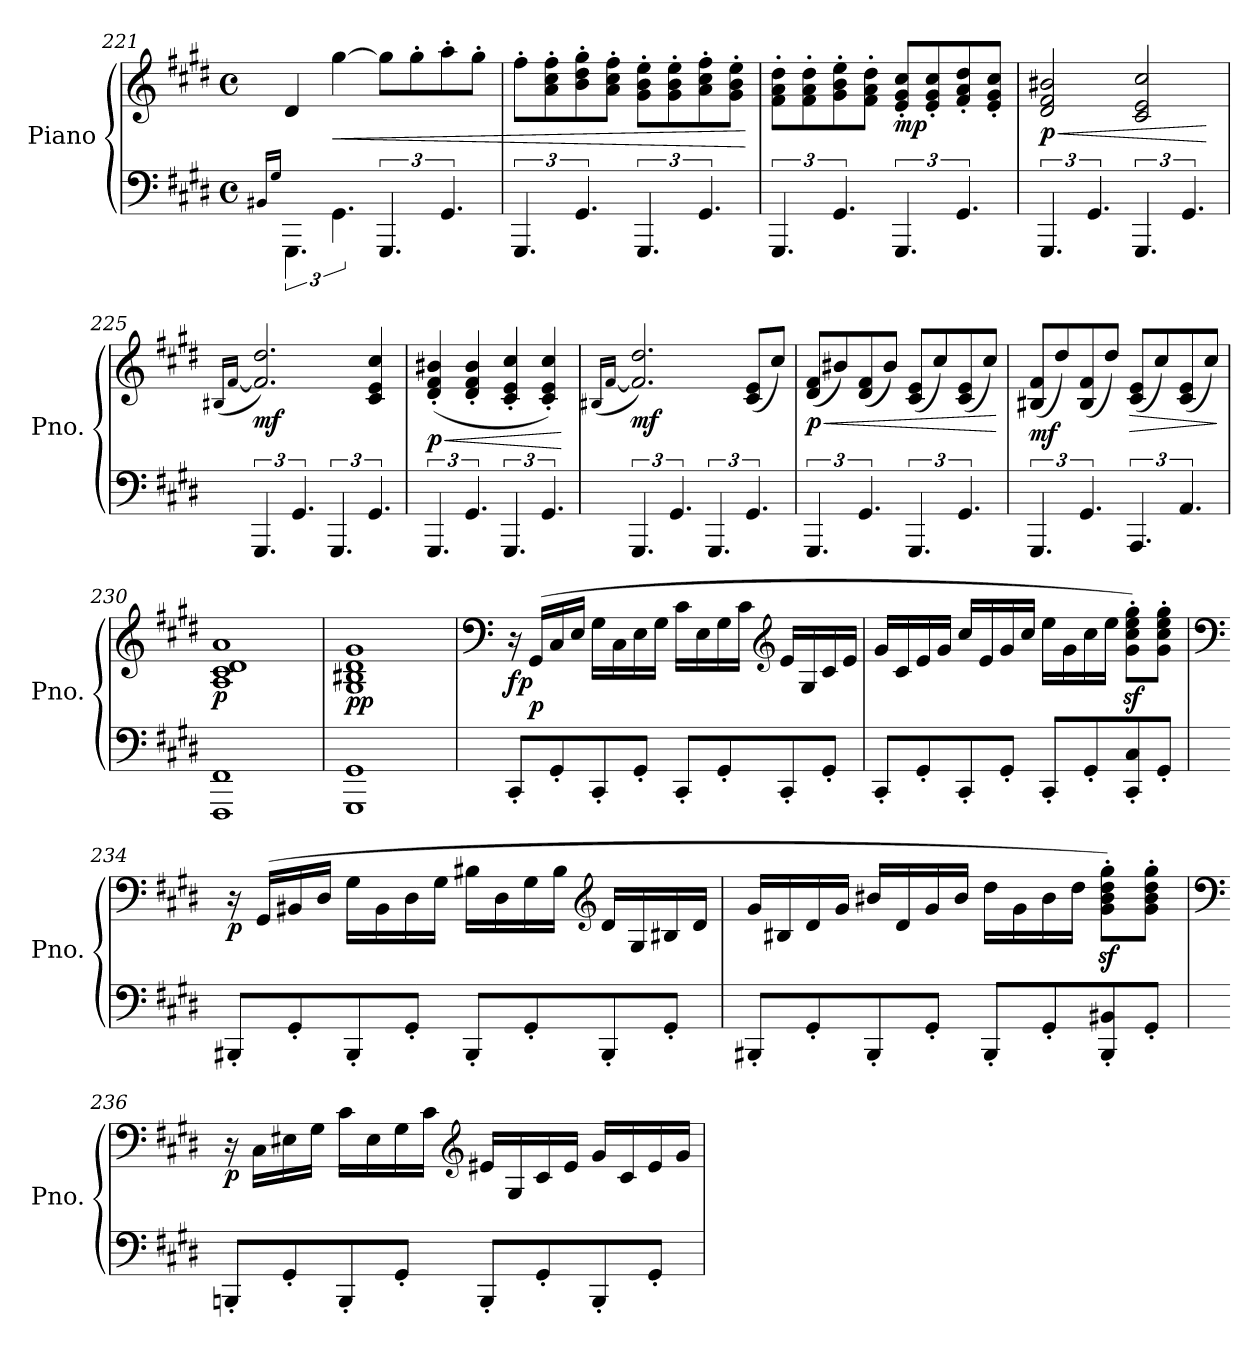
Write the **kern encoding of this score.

**kern	**kern	**dynam
*part1	*part1	*part1
*staff2	*staff1	*staff1/2
*I"Piano	*	*
*I'Pno.	*	*
*clefF4	*clefG2	*
*k[f#c#g#d#]	*k[f#c#g#d#]	*
*M4/4	*M4/4	*
*met(c)	*met(c)	*
=221	=221	=221
(16qBB#X/LL	.	.
16qG#/JJ	.	.
*^	*	*
1ryy	6.GGG#\	4d#/)	.
!	!	!	!LO:HP:b
.	6.GG#\	[4gg#\	<
.	6.GGG#/	8gg#\L]	.
.	.	8gg#'\	.
.	6.GG#/	8aa'\	.
.	.	8gg#'\J	.
*v	*v	*	*
=222	=222	=222
6.GGG#/	8ff#'\L	.
.	8a\' 8cc#\' 8ff#\'	.
6.GG#/	8b\' 8dd#\' 8gg#\'	.
.	8a\' 8cc#\' 8ff#\'J	.
6.GGG#/	8g#\' 8b\' 8ee\'L	.
.	8g#\' 8b\' 8ee\'	.
6.GG#/	8a\' 8cc#\' 8ff#\'	.
.	8g#\' 8b\' 8ee\'J	.
.	.	[
=223	=223	=223
6.GGG#/	8f#\' 8a\' 8dd#\'L	.
.	8f#\' 8a\' 8dd#\'	.
6.GG#/	8g#\' 8b\' 8ee\'	.
.	8f#\' 8a\' 8dd#\'J	.
!	!	!LO:DY:b
6.GGG#/	8e/' 8g#/' 8cc#/'L	mp
.	8e/' 8g#/' 8cc#/'	.
6.GG#/	8f#/' 8a/' 8dd#/'	.
.	8e/' 8g#/' 8cc#/'J	.
=224	=224	=224
!	!	!LO:HP:b
!	!	!LO:DY:n=1:b
6.GGG#/	2d#/ 2f#/ 2b#X/	< p
6.GG#/	.	.
6.GGG#/	2c#/ 2e/ 2cc#/	.
6.GG#/	.	.
.	.	[
=225	=225	=225
.	(16qB#X/LL	.
.	[16qf#/JJ	.
!	!	!LO:DY:b
6.GGG#/	2.f#/] 2.dd#/)	mf
6.GG#/	.	.
6.GGG#/	.	.
6.GG#/	4c#/ 4e/ 4cc#/	.
=226	=226	=226
!	!	!LO:HP:b
!	!	!LO:DY:n=1:b
6.GGG#/	(4d#/' 4f#/' 4b#X/'	< p
6.GG#/	4d#/' 4f#/' 4b#/'	.
6.GGG#/	4c#/' 4e/' 4cc#/'	.
6.GG#/	4c#/' 4e/' 4cc#/')	.
.	.	[
!!LO:LB:g=z
=227	=227	=227
.	(16qB#X/LL	.
.	[16qf#/JJ	.
!	!	!LO:DY:b
6.GGG#/	2.f#/] 2.dd#/)	mf
6.GG#/	.	.
6.GGG#/	.	.
6.GG#/	(8c#/ 8e/L	.
.	8cc#/J)	.
=228	=228	=228
!	!	!LO:HP:b
!	!	!LO:DY:n=1:b
6.GGG#/	(8d#/ 8f#/L	< p
.	8b#X/)	.
6.GG#/	(8d#/ 8f#/	.
.	8b#/J)	.
6.GGG#/	(8c#/ 8e/L	.
.	8cc#/)	.
6.GG#/	(8c#/ 8e/	.
.	8cc#/J)	.
.	.	[
=229	=229	=229
!	!	!LO:DY:b
6.GGG#/	(8B#X/ 8f#/L	mf
.	8dd#/)	.
6.GG#/	(8B#/ 8f#/	.
.	8dd#/J)	.
!	!	!LO:HP:b
6.AAA/	(8c#/ 8e/L	>
.	8cc#/)	.
6.AA/	(8c#/ 8e/	.
.	8cc#/J)	.
.	.	]
=230	=230	=230
!	!	!LO:DY:b
1FFF# 1FF#	1A 1c# 1d# 1a	p
=231	=231	=231
!	!	!LO:DY:b
1GGG# 1GG#	1G# 1B#X 1d# 1g#	pp
=232	=232	=232
*	*clefF4	*
!	!	!LO:DY:b
8CC#'/L	16r	fp
!	!	!LO:DY:b
.	(16GG#/LL	p
8GG#'/	16C#/	.
.	16E/JJ	.
8CC#'/	16G#\LL	.
.	16C#\	.
8GG#'/J	16E\	.
.	16G#\JJ	.
8CC#'/L	16c#\LL	.
.	16E\	.
8GG#'/	16G#\	.
.	16c#\JJ	.
*	*clefG2	*
8CC#'/	16e/LL	.
.	16G#/	.
8GG#'/J	16c#/	.
.	16e/JJ	.
!!LO:LB:g=z
=233	=233	=233
8CC#'/L	16g#/LL	.
.	16c#/	.
8GG#'/	16e/	.
.	16g#/JJ	.
8CC#'/	16cc#/LL	.
.	16e/	.
8GG#'/J	16g#/	.
.	16cc#/JJ	.
8CC#'/L	16ee\LL	.
.	16g#\	.
8GG#'/	16cc#\	.
.	16ee\JJ	.
8CC#/' 8C#/'	8g#\z<' 8cc#\z<' 8ee\z<' 8gg#\z<'L)	.
8GG#'/J	8g#\' 8cc#\' 8ee\' 8gg#\'J	.
=234	=234	=234
*	*clefF4	*
!	!	!LO:DY:b
8BBB#X'/L	16r	p
.	(16GG#/LL	.
8GG#'/	16BB#X/	.
.	16D#/JJ	.
8BBB#'/	16G#\LL	.
.	16BB#\	.
8GG#'/J	16D#\	.
.	16G#\JJ	.
8BBB#'/L	16B#X\LL	.
.	16D#\	.
8GG#'/	16G#\	.
.	16B#\JJ	.
*	*clefG2	*
8BBB#'/	16d#/LL	.
.	16G#/	.
8GG#'/J	16B#X/	.
.	16d#/JJ	.
=235	=235	=235
8BBB#X'/L	16g#/LL	.
.	16B#X/	.
8GG#'/	16d#/	.
.	16g#/JJ	.
8BBB#'/	16b#X/LL	.
.	16d#/	.
8GG#'/J	16g#/	.
.	16b#/JJ	.
8BBB#'/L	16dd#\LL	.
.	16g#\	.
8GG#'/	16b#\	.
.	16dd#\JJ	.
8BBB#/' 8BB#X/'	8g#\z<' 8b#\z<' 8dd#\z<' 8gg#\z<'L)	.
8GG#'/J	8g#\' 8b#\' 8dd#\' 8gg#\'J	.
!!LO:PB:g=z
=236	=236	=236
*	*clefF4	*
!	!	!LO:DY:b
8BBBn'/L	16r	p
.	16C#\LL	.
8GG#'/	16E#X\	.
.	16G#\JJ	.
8BBB'/	16c#\LL	.
.	16E#\	.
8GG#'/J	16G#\	.
.	16c#\JJ	.
*	*clefG2	*
8BBB'/L	16e#X/LL	.
.	16G#/	.
8GG#'/	16c#/	.
.	16e#/JJ	.
8BBB'/	16g#/LL	.
.	16c#/	.
8GG#'/J	16e#/	.
.	16g#/JJ	.
=	=	=
*-	*-	*-
